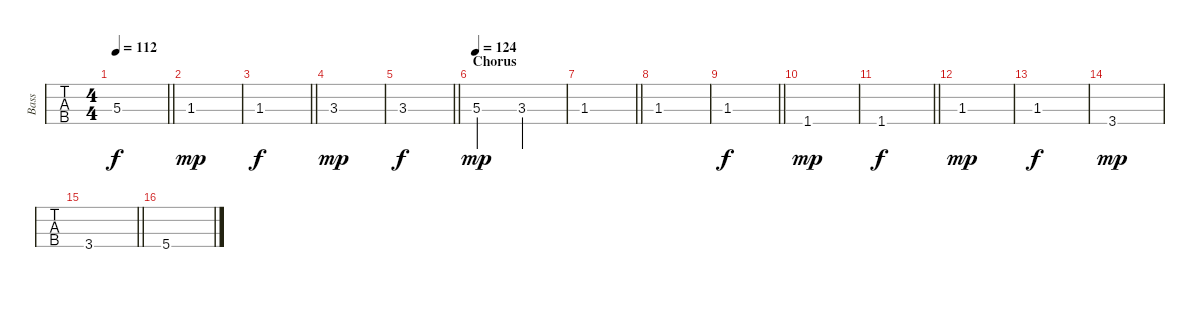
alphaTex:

\track ("Bass" "Bass") {instrument electricbasspick}
\staff {tabs}
\tuning (G2 D2 A1 E1) {hide}
\ts (4 4)
\tempo 112
\clef f4
\barLineRight lightlight
\ks c
5.3.1{dy f} |
1.3.1{dy mp} |
\barLineRight lightlight
1.3.1{dy f} |
3.3.1{dy mp} |
\barLineRight lightlight
3.3.1{dy f} |
\section ("" "Chorus")
\tempo 124
5.3.2{dy mp} 3.3.2 |
\barLineRight lightlight
1.3.1 |
1.3.1 |
\barLineRight lightlight
1.3.1{dy f} |
1.4.1{dy mp} |
\barLineRight lightlight
1.4.1{dy f} |
1.3.1{dy mp} |
1.3.1{dy f} |
3.4.1{dy mp} |
\barLineRight lightlight
3.4.1 |
5.4.1
